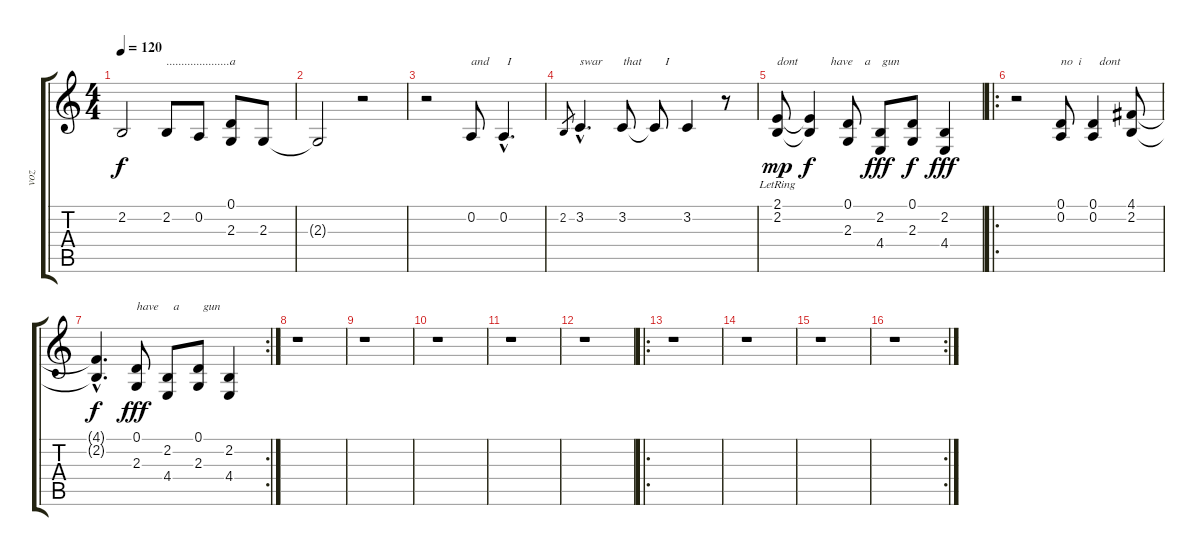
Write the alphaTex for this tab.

\track ("voz" "voz") {instrument tenorsax}
\staff {score tabs}
\tuning (D4 A3 F3 C3 G2 D2) {hide}
\ts (4 4)
\tempo 120
\clef g2
\ks c
2.2{t}.2{dy f} 2.2.8{txt ".....................a"} 0.2.8 (0.1{t} 2.3).8 2.3.8 |
2.3{t}.2 r.2 |
r.2 0.2.8{txt "and      I"} 0.2{hac}.4{d} |
2.2.8{gr} 3.2{hac}.4{d txt "swar       that        I"} 3.2.8 3.2{t}.8 3.2.4 r.8 |
(2.1{lr} 2.2{lr}).8{txt "dont           have    a    gun" dy mp} (2.1{t} 2.2{t}).4{dy f} (0.1 2.3).8 (2.2 4.4).8{dy fff} (0.1 2.3).8{dy f} (2.2 4.4).4{dy fff} |
\ro
r.2 (0.1 0.2).8{txt "no  i      dont"} (0.1 0.2).4 (4.1 2.2).8 |
\rc 2
(4.1{hac t} 2.2{hac t}).4{d dy f} (0.1 2.3).8{txt "have     a        gun" dy fff} (2.2 4.4).8 (0.1 2.3).8 (2.2 4.4).4 |
r.1 |
r.1 |
r.1 |
r.1 |
r.1 |
\ro
r.1 |
r.1 |
r.1 |
\rc 2
r.1
